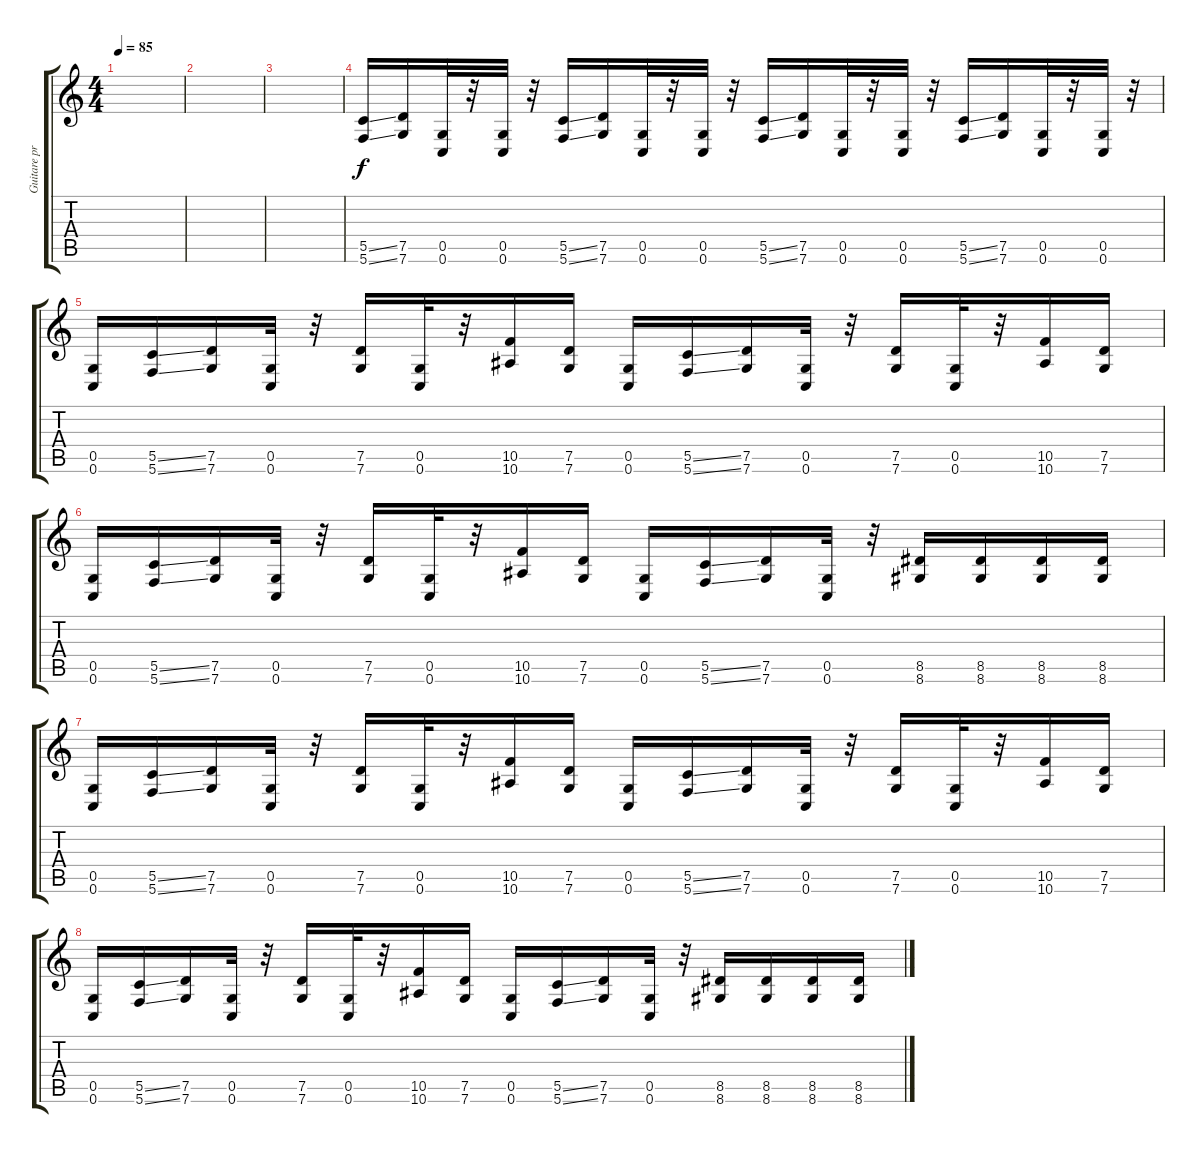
\track ("Guitare principale" "Guitare pr") {instrument distortionguitar}
\staff {score tabs}
\tuning (D4 A3 F3 C3 G2 C2) {hide}
\ts (4 4)
\tempo 85
\clef g2
\ks c
|
|
|
(5.5{ss} 5.6{ss}).16 (7.5 7.6).16 (0.5 0.6).32 r.32 (0.5 0.6).32 r.32 (5.5{ss} 5.6{ss}).16 (7.5 7.6).16 (0.5 0.6).32 r.32 (0.5 0.6).32 r.32 (5.5{ss} 5.6{ss}).16 (7.5 7.6).16 (0.5 0.6).32 r.32 (0.5 0.6).32 r.32 (5.5{ss} 5.6{ss}).16 (7.5 7.6).16 (0.5 0.6).32 r.32 (0.5 0.6).32 r.32 |
(0.5 0.6).16 (5.5{ss} 5.6{ss}).16 (7.5 7.6).16 (0.5 0.6).32 r.32 (7.5 7.6).16 (0.5 0.6).32 r.32 (10.5 10.6).16 (7.5 7.6).16 (0.5 0.6).16 (5.5{ss} 5.6{ss}).16 (7.5 7.6).16 (0.5 0.6).32 r.32 (7.5 7.6).16 (0.5 0.6).32 r.32 (10.5 10.6).16 (7.5 7.6).16 |
(0.5 0.6).16 (5.5{ss} 5.6{ss}).16 (7.5 7.6).16 (0.5 0.6).32 r.32 (7.5 7.6).16 (0.5 0.6).32 r.32 (10.5 10.6).16 (7.5 7.6).16 (0.5 0.6).16 (5.5{ss} 5.6{ss}).16 (7.5 7.6).16 (0.5 0.6).32 r.32 (8.5 8.6).16 (8.5 8.6).16 (8.5 8.6).16 (8.5 8.6).16 |
(0.5 0.6).16 (5.5{ss} 5.6{ss}).16 (7.5 7.6).16 (0.5 0.6).32 r.32 (7.5 7.6).16 (0.5 0.6).32 r.32 (10.5 10.6).16 (7.5 7.6).16 (0.5 0.6).16 (5.5{ss} 5.6{ss}).16 (7.5 7.6).16 (0.5 0.6).32 r.32 (7.5 7.6).16 (0.5 0.6).32 r.32 (10.5 10.6).16 (7.5 7.6).16 |
(0.5 0.6).16 (5.5{ss} 5.6{ss}).16 (7.5 7.6).16 (0.5 0.6).32 r.32 (7.5 7.6).16 (0.5 0.6).32 r.32 (10.5 10.6).16 (7.5 7.6).16 (0.5 0.6).16 (5.5{ss} 5.6{ss}).16 (7.5 7.6).16 (0.5 0.6).32 r.32 (8.5 8.6).16 (8.5 8.6).16 (8.5 8.6).16 (8.5 8.6).16
